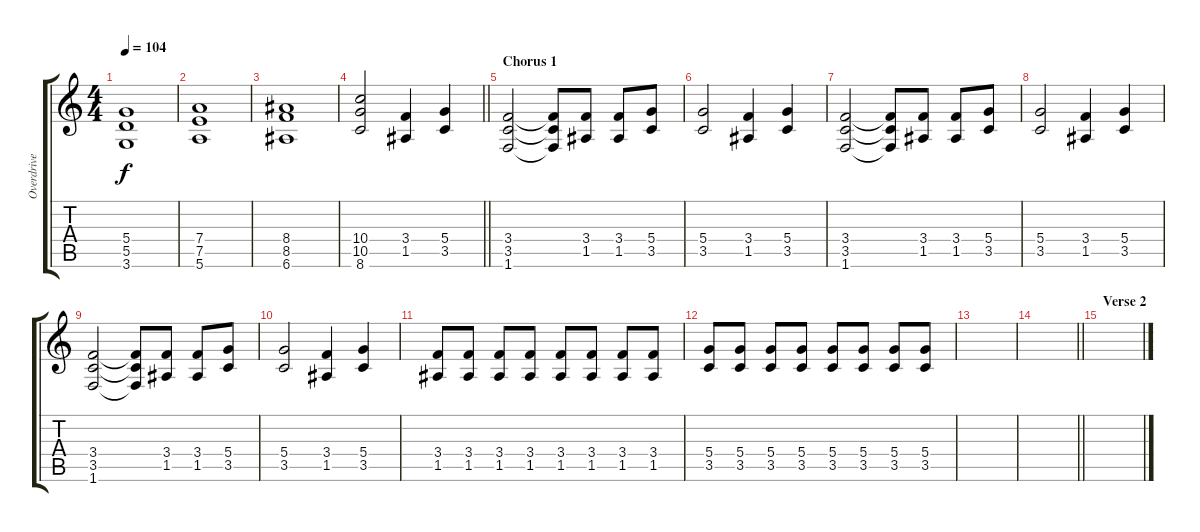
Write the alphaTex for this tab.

\track ("Overdrive Guitar" "Overdrive ") {instrument overdrivenguitar}
\staff {score tabs}
\tuning (E4 B3 G3 D3 A2 E2) {hide}
\ts (4 4)
\tempo 104
\clef g2
\ks c
(5.4 5.5 3.6).1{dy f} |
(7.4 7.5 5.6).1 |
(8.4 8.5 6.6).1 |
\barLineRight lightlight
(10.4 10.5 8.6).2 (3.4 1.5).4 (5.4 3.5).4 |
\section ("" "Chorus 1")
(3.4 3.5 1.6).2 (3.4{t} 3.5{t} 1.6{t}).8 (3.4 1.5).8 (3.4 1.5).8 (5.4 3.5).8 |
(5.4 3.5).2 (3.4 1.5).4 (5.4 3.5).4 |
(3.4 3.5 1.6).2 (3.4{t} 3.5{t} 1.6{t}).8 (3.4 1.5).8 (3.4 1.5).8 (5.4 3.5).8 |
(5.4 3.5).2 (3.4 1.5).4 (5.4 3.5).4 |
(3.4 3.5 1.6).2 (3.4{t} 3.5{t} 1.6{t}).8 (3.4 1.5).8 (3.4 1.5).8 (5.4 3.5).8 |
(5.4 3.5).2 (3.4 1.5).4 (5.4 3.5).4 |
(3.4 1.5).8 (3.4 1.5).8 (3.4 1.5).8 (3.4 1.5).8 (3.4 1.5).8 (3.4 1.5).8 (3.4 1.5).8 (3.4 1.5).8 |
(5.4 3.5).8 (5.4 3.5).8 (5.4 3.5).8 (5.4 3.5).8 (5.4 3.5).8 (5.4 3.5).8 (5.4 3.5).8 (5.4 3.5).8 |
|
\barLineRight lightlight
|
\section ("" "Verse 2")
